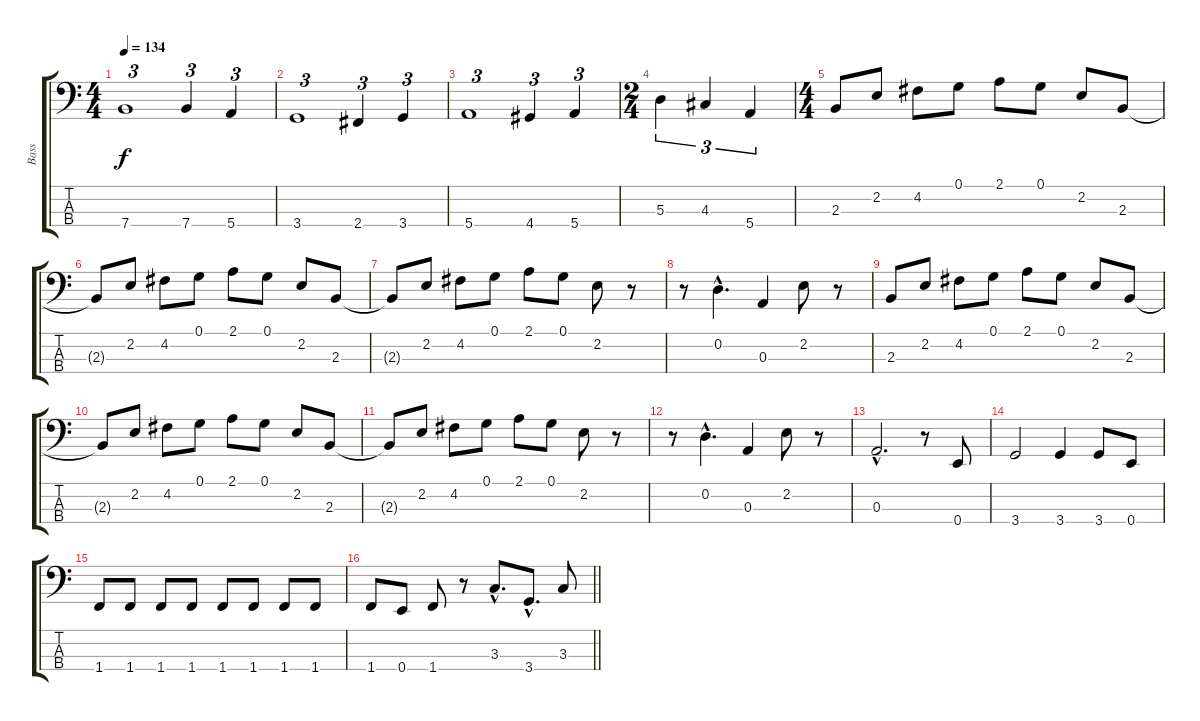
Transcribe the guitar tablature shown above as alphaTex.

\track ("Bass" "Bass") {instrument electricbassfinger}
\staff {score tabs}
\tuning (G2 D2 A1 E1) {hide}
\ts (4 4)
\tempo 134
\clef f4
\ks c
7.4.1{tu (3 2) dy f} 7.4.4{tu (3 2)} 5.4.4{tu (3 2)} |
3.4.1{tu (3 2)} 2.4.4{tu (3 2)} 3.4.4{tu (3 2)} |
5.4.1{tu (3 2)} 4.4.4{tu (3 2)} 5.4.4{tu (3 2)} |
\ts (2 4)
5.3.4{tu (3 2)} 4.3.4{tu (3 2)} 5.4.4{tu (3 2)} |
\ts (4 4)
2.3.8 2.2.8 4.2.8 0.1.8 2.1.8 0.1.8 2.2.8 2.3.8 |
2.3{t}.8 2.2.8 4.2.8 0.1.8 2.1.8 0.1.8 2.2.8 2.3.8 |
2.3{t}.8 2.2.8 4.2.8 0.1.8 2.1.8 0.1.8 2.2.8 r.8 |
r.8 0.2{hac}.4{d} 0.3.4 2.2.8 r.8 |
2.3.8 2.2.8 4.2.8 0.1.8 2.1.8 0.1.8 2.2.8 2.3.8 |
2.3{t}.8 2.2.8 4.2.8 0.1.8 2.1.8 0.1.8 2.2.8 2.3.8 |
2.3{t}.8 2.2.8 4.2.8 0.1.8 2.1.8 0.1.8 2.2.8 r.8 |
r.8 0.2{hac}.4{d} 0.3.4 2.2.8 r.8 |
0.3{hac}.2{d} r.8 0.4.8 |
3.4.2 3.4.4 3.4.8 0.4.8 |
1.4.8 1.4.8 1.4.8 1.4.8 1.4.8 1.4.8 1.4.8 1.4.8 |
\barLineRight lightlight
1.4.8 0.4.8 1.4.8 r.8 3.3{hac}.8{d} 3.4{hac}.8{d} 3.3.8
